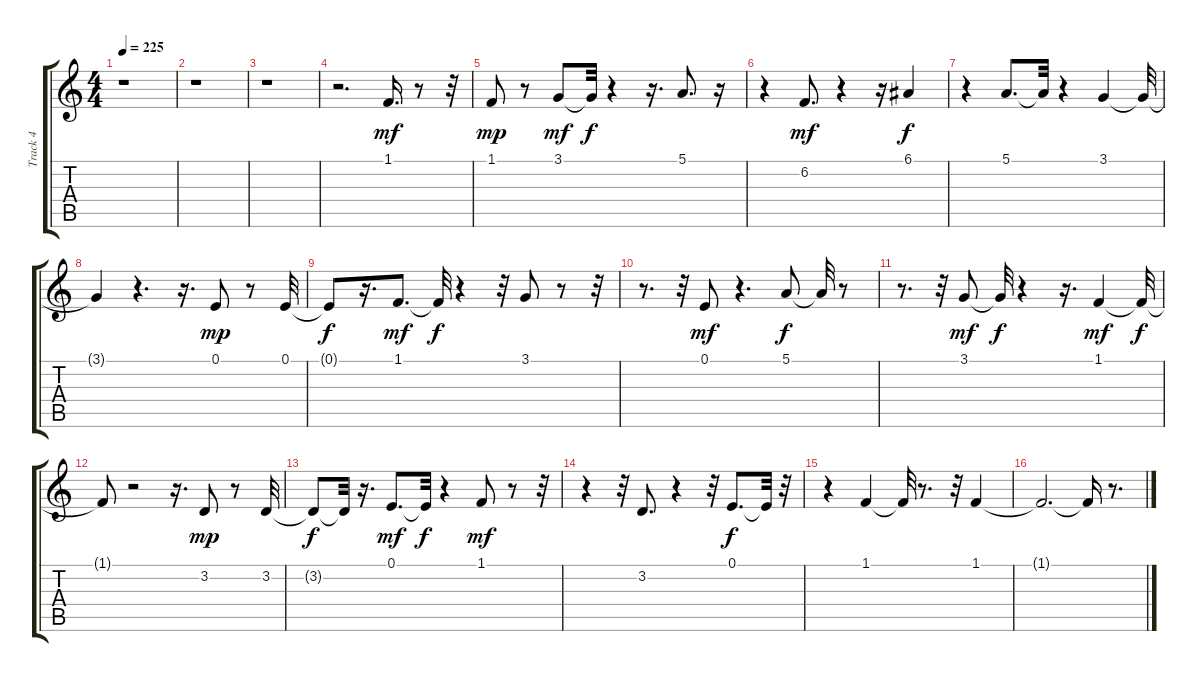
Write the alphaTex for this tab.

\track ("Track 4" "Track 4") {instrument pad1newage}
\staff {score tabs}
\tuning (E4 B3 G3 D3 A2 E2) {hide}
\ts (4 4)
\tempo 225
\clef g2
\ks c
r.1{dy f} |
r.1 |
r.1 |
r.2{d} 1.1.16{d dy mf} r.8 r.32 |
1.1.8{dy mp} r.8 3.1.8{dy mf} 3.1{t}.32{dy f} r.4 r.16{d} 5.1.8{d} r.16 |
r.4 6.2.8{d dy mf} r.4 r.16 6.1.4{dy f} |
r.4 5.1.8{d} 5.1{t}.32 r.4 3.1.4 3.1{t}.32 |
3.1{t}.4 r.4{d} r.16{d} 0.1.8{dy mp} r.8 0.1.32 |
0.1{t}.8{dy f} r.16{d} 1.1.8{d dy mf} 1.1{t}.32{dy f} r.4 r.32 3.1.8 r.8 r.32 |
r.8{d} r.32 0.1.8{dy mf} r.4{d} 5.1.8{dy f} 5.1{t}.32 r.8 |
r.8{d} r.32 3.1.8{dy mf} 3.1{t}.32{dy f} r.4 r.16{d} 1.1.4{dy mf} 1.1{t}.32{dy f} |
1.1{t}.8 r.2 r.16{d} 3.2.8{dy mp} r.8 3.2.32 |
3.2{t}.8{dy f} 3.2{t}.32 r.16{d} 0.1.8{d dy mf} 0.1{t}.32{dy f} r.4 1.1.8{dy mf} r.8 r.32 |
r.4 r.32 3.2.8{d} r.4 r.32 0.1.8{d dy f} 0.1{t}.32 r.32 |
r.4 1.1.4 1.1{t}.32 r.8{d} r.32 1.1.4 |
1.1{t}.2{d} 1.1{t}.16 r.8{d}
